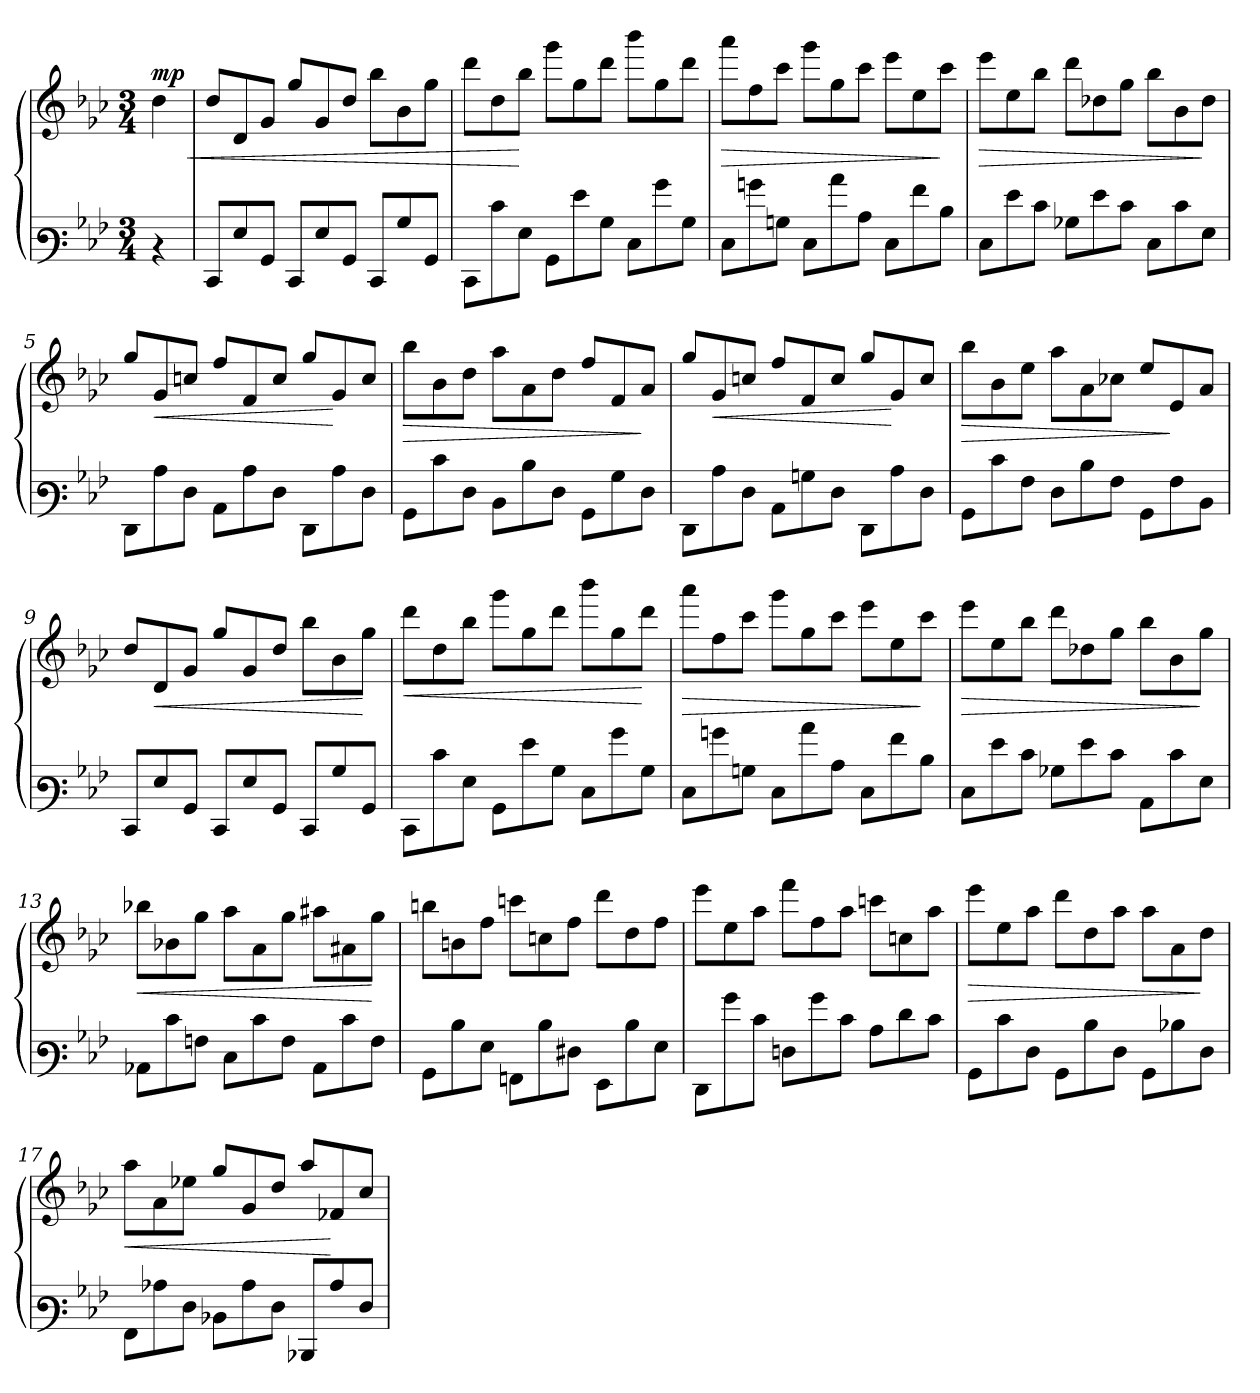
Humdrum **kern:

**kern	**kern	**dynam
*part1	*part1	*part1
*staff2	*staff1	*staff1/2
*clefF3	*clefG3	*
*k[b-e-a-]	*k[b-e-a-]	*
*M3/4	*M3/4	*
=	=	=
!	!	!LO:HP:b
!	!	!LO:DY:n=1:a
4rD	4b-\	< mp
=1	=1	=1
8EE-/L	8b-/L	.
8G/	8B-/	.
8BB-/J	8e-/J	.
8EE-/L	8ee-/L	.
8G/	8e-/	.
8BB-/J	8b-/J	.
8EE-/L	8gg\L	.
8B-/	8g\	.
8BB-/J	8ee-\J	.
=2	=2	=2
8EE-\L	8bb-\L	.
8e-\	8b-\	.
8G\J	8gg\J	[
8BB-\L	8eee-\L	.
8g\	8ee-\	.
8B-\J	8bb-\J	.
8E-\L	8ggg\L	.
8b-\	8ee-\	.
8B-\J	8bb-\J	.
=3	=3	=3
!	!	!LO:HP:b
8E-\L	8fff\L	>
8bn\	8dd\	.
8Bn\J	8aa-\J	.
8E-\L	8eee-\L	.
8cc\	8ee-\	.
8c\J	8aa-\J	.
8E-\L	8ccc\L	.
8a-\	8cc\	.
8d\J	8aa-\J	]
=4	=4	=4
!	!	!LO:HP:b
8E-\L	8ccc\L	>
8g\	8cc\	.
8e-\J	8gg\J	.
8B-X\L	8bb-\L	.
8g\	8b-X\	.
8e-\J	8ee-\J	.
8E-\L	8gg\L	.
8e-\	8g\	.
8G\J	8b-\J	]
!!LO:LB:g=z
=5	=5	=5
8FF\L	8ee-/L	.
!	!	!LO:HP:b
8c\	8e-/	<
8F\J	8an/J	.
8C\L	8dd/L	.
8c\	8d/	.
8F\J	8a/J	.
8FF\L	8ee-/L	.
8c\	8e-/	[
8F\J	8a/J	.
=6	=6	=6
!	!	!LO:HP:b
8BB-\L	8gg\L	>
8e-\	8g\	.
8F\J	8b-\J	.
8D\L	8ff\L	.
8d\	8f\	.
8F\J	8b-\J	.
8BB-\L	8dd/L	.
8B-\	8d/	.
8F\J	8f/J	]
=7	=7	=7
8FF\L	8ee-/L	.
!	!	!LO:HP:b
8c\	8e-/	<
8F\J	8an/J	.
8C\L	8dd/L	.
8Bn\	8d/	.
8F\J	8a/J	.
8FF\L	8ee-/L	.
8c\	8e-/	[
8F\J	8a/J	.
=8	=8	=8
!	!	!LO:HP:b
8BB-\L	8gg\L	>
8e-\	8g\	.
8A-\J	8cc\J	.
8F\L	8ff\L	.
8d\	8f\	.
8A-\J	8a-X\J	.
8BB-\L	8cc/L	.
8A-\	8c/	]
8D\J	8f/J	.
=9	=9	=9
8EE-/L	8b-/L	.
!	!	!LO:HP:b
8G/	8B-/	<
8BB-/J	8e-/J	.
8EE-/L	8ee-/L	.
8G/	8e-/	.
8BB-/J	8b-/J	.
8EE-/L	8gg\L	.
8B-/	8g\	.
8BB-/J	8ee-\J	[
!!LO:LB:g=z
=10	=10	=10
!	!	!LO:HP:b
8EE-\L	8bb-\L	<
8e-\	8b-\	.
8G\J	8gg\J	.
8BB-\L	8eee-\L	.
8g\	8ee-\	.
8B-\J	8bb-\J	.
8E-\L	8ggg\L	.
8b-\	8ee-\	.
8B-\J	8bb-\J	[
=11	=11	=11
!	!	!LO:HP:b
8E-\L	8fff\L	>
8bn\	8dd\	.
8Bn\J	8aa-\J	.
8E-\L	8eee-\L	.
8cc\	8ee-\	.
8c\J	8aa-\J	.
8E-\L	8ccc\L	.
8a-\	8cc\	.
8d\J	8aa-\J	]
=12	=12	=12
!	!	!LO:HP:b
8E-\L	8ccc\L	>
8g\	8cc\	.
8e-\J	8gg\J	.
8B-X\L	8bb-\L	.
8g\	8b-X\	.
8e-\J	8ee-\J	.
8C\L	8gg\L	.
8e-\	8g\	.
8G\J	8ee-\J	]
=13	=13	=13
!	!	!LO:HP:b
8C-X\L	8gg-X\L	<
8e-\	8g-X\	.
8An\J	8ee-\J	.
8E-\L	8ff\L	.
8e-\	8f\	.
8A\J	8ee-\J	.
8C-\L	8ff#X\L	.
8e-\	8f#X\	.
8A\J	8ee-\J	[
=14	=14	=14
8BB-\L	8ggn\L	.
8d\	8gn\	.
8G\J	8dd\J	.
8AAn\L	8aan\L	.
8d\	8an\	.
8F#X\J	8dd\J	.
8GG\L	8bb-\L	.
8d\	8b-\	.
8G\J	8dd\J	.
!!LO:LB:g=z
=15	=15	=15
8FF\L	8ccc\L	.
8b-\	8cc\	.
8e-\J	8ff\J	.
8Fn\L	8ddd\L	.
8b-\	8dd\	.
8e-\J	8ff\J	.
8c\L	8aan\L	.
8f\	8an\	.
8e-\J	8ff\J	.
=16	=16	=16
!	!	!LO:HP:b
8BB-\L	8ccc\L	>
8e-\	8cc\	.
8F\J	8ff\J	.
8BB-\L	8bb-\L	.
8d\	8b-\	.
8F\J	8ff\J	.
8BB-\L	8ff\L	.
8d-X\	8f\	.
8F\J	8b-\J	]
=17	=17	=17
!	!	!LO:HP:b
8AA-\L	8ff\L	<
8c-X\	8f\	.
8F\J	8cc-X\J	.
8D-X\L	8ee-/L	.
8c-\	8e-/	.
8F\J	8b-/J	.
8DD-X/L	8ff/L	.
8c-/	8d-X/	[
8F/J	8a-/J	.
=	=	=
*-	*-	*-
